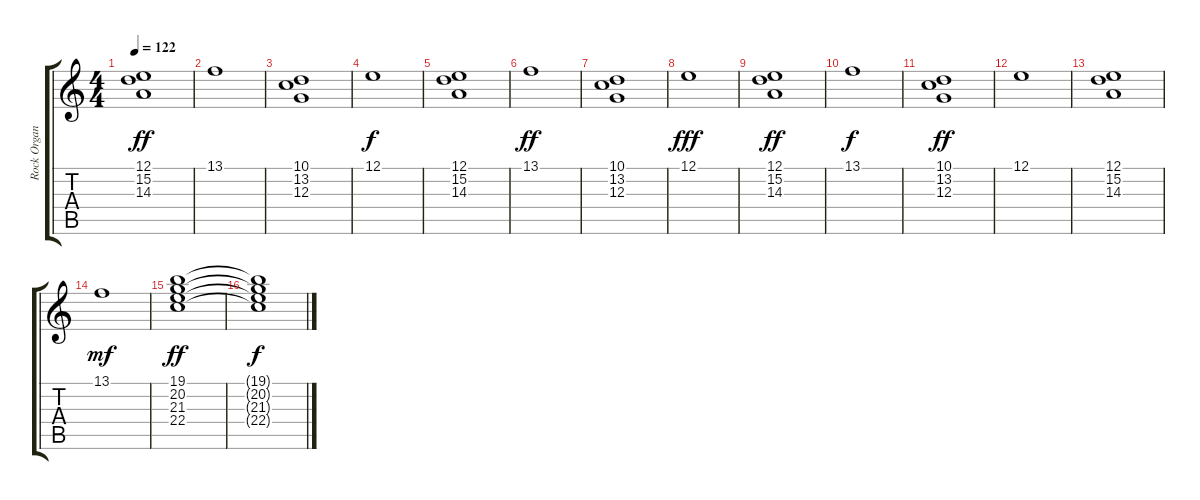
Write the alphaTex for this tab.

\track ("Rock Organ" "Rock Organ") {instrument rockorgan}
\staff {score tabs}
\tuning (E4 B3 G3 D3 A2 E2) {hide}
\ts (4 4)
\tempo 122
\clef g2
\ks c
(12.1 15.2 14.3).1{dy ff} |
13.1.1 |
(10.1 13.2 12.3).1 |
12.1.1{dy f} |
(12.1 15.2 14.3).1 |
13.1.1{dy ff} |
(10.1 13.2 12.3).1 |
12.1.1{dy fff} |
(12.1 15.2 14.3).1{dy ff} |
13.1.1{dy f} |
(10.1 13.2 12.3).1{dy ff} |
12.1.1 |
(12.1 15.2 14.3).1 |
13.1.1{dy mf} |
(19.1 20.2 21.3 22.4).1{dy ff} |
(19.1{t} 20.2{t} 21.3{t} 22.4{t}).1{dy f}
